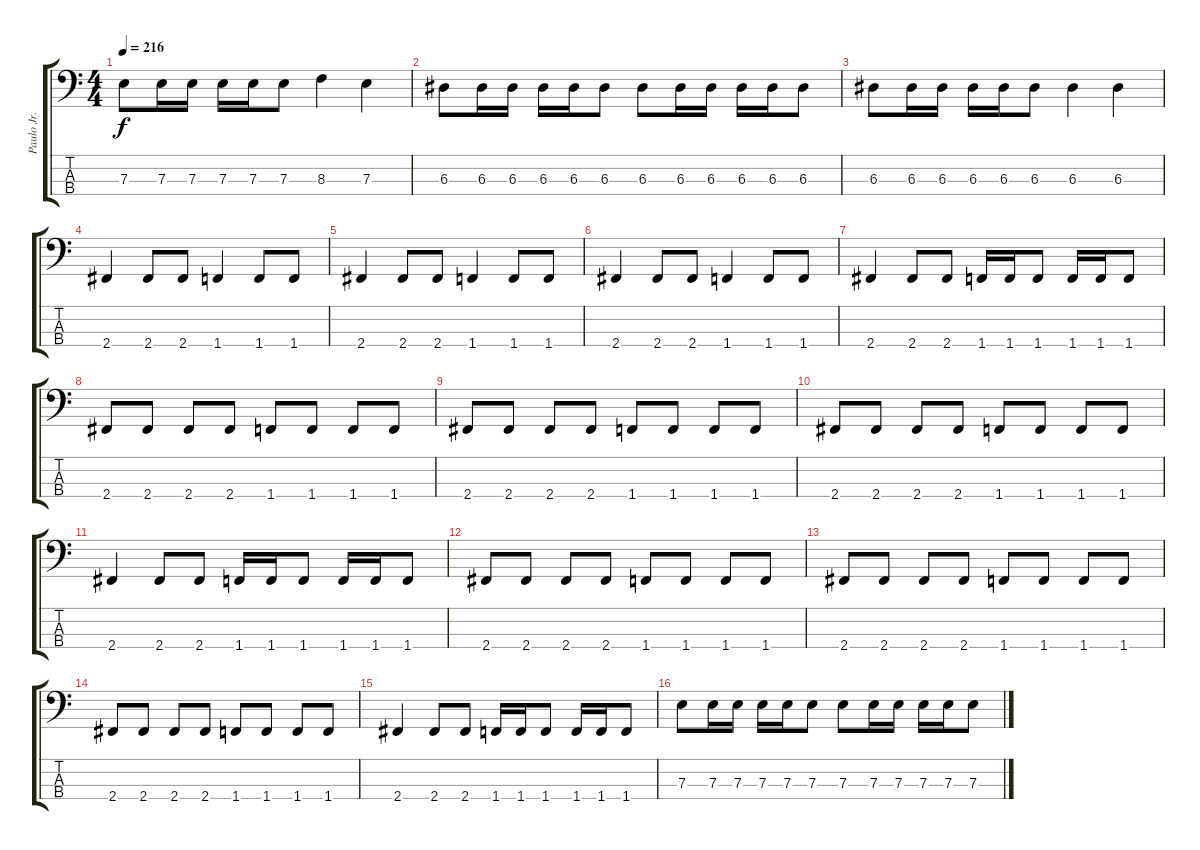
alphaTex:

\track ("Paulo Jr." "Paulo Jr.") {instrument electricbasspick}
\staff {score tabs}
\tuning (G2 D2 A1 E1) {hide}
\ts (4 4)
\tempo 216
\clef f4
\ks c
7.3.8{dy f} 7.3.16 7.3.16 7.3.16 7.3.16 7.3.8 8.3.4 7.3.4 |
6.3.8 6.3.16 6.3.16 6.3.16 6.3.16 6.3.8 6.3.8 6.3.16 6.3.16 6.3.16 6.3.16 6.3.8 |
6.3.8 6.3.16 6.3.16 6.3.16 6.3.16 6.3.8 6.3.4 6.3.4 |
2.4.4 2.4.8 2.4.8 1.4.4 1.4.8 1.4.8 |
2.4.4 2.4.8 2.4.8 1.4.4 1.4.8 1.4.8 |
2.4.4 2.4.8 2.4.8 1.4.4 1.4.8 1.4.8 |
2.4.4 2.4.8 2.4.8 1.4.16 1.4.16 1.4.8 1.4.16 1.4.16 1.4.8 |
2.4.8 2.4.8 2.4.8 2.4.8 1.4.8 1.4.8 1.4.8 1.4.8 |
2.4.8 2.4.8 2.4.8 2.4.8 1.4.8 1.4.8 1.4.8 1.4.8 |
2.4.8 2.4.8 2.4.8 2.4.8 1.4.8 1.4.8 1.4.8 1.4.8 |
2.4.4 2.4.8 2.4.8 1.4.16 1.4.16 1.4.8 1.4.16 1.4.16 1.4.8 |
2.4.8 2.4.8 2.4.8 2.4.8 1.4.8 1.4.8 1.4.8 1.4.8 |
2.4.8 2.4.8 2.4.8 2.4.8 1.4.8 1.4.8 1.4.8 1.4.8 |
2.4.8 2.4.8 2.4.8 2.4.8 1.4.8 1.4.8 1.4.8 1.4.8 |
2.4.4 2.4.8 2.4.8 1.4.16 1.4.16 1.4.8 1.4.16 1.4.16 1.4.8 |
7.3.8 7.3.16 7.3.16 7.3.16 7.3.16 7.3.8 7.3.8 7.3.16 7.3.16 7.3.16 7.3.16 7.3.8
